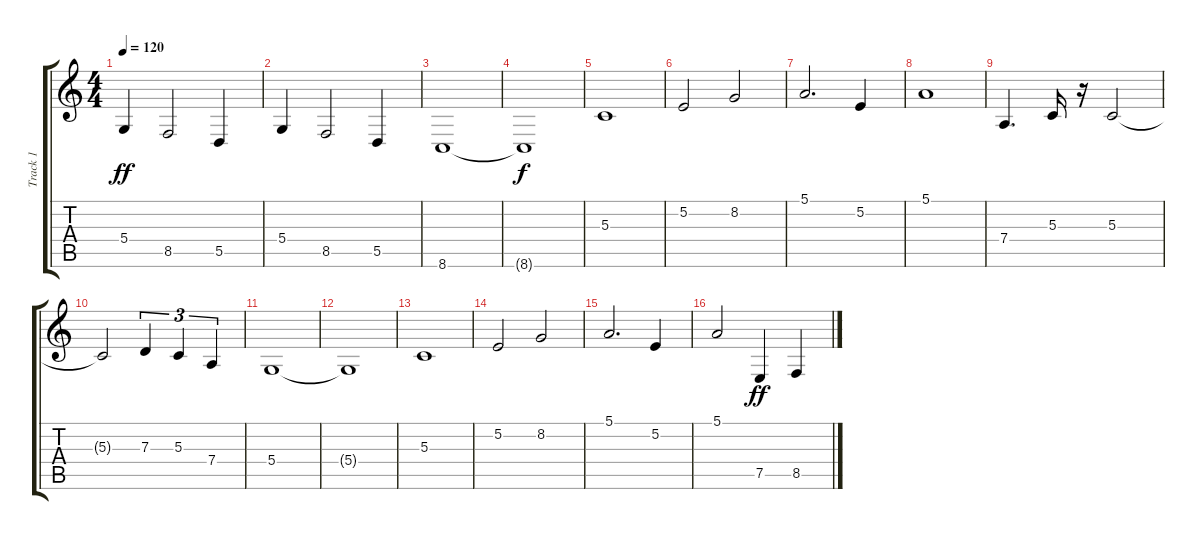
\track ("Track 1" "Track 1") {instrument trombone}
\staff {score tabs}
\tuning (E4 B3 G3 D3 A2 E2) {hide}
\ts (4 4)
\tempo 120
\clef g2
\ks c
5.4.4{dy ff} 8.5.2 5.5.4 |
5.4.4 8.5.2 5.5.4 |
8.6.1 |
8.6{t}.1{dy f} |
5.3.1{instrument clarinet} |
5.2.2 8.2.2 |
5.1.2{d} 5.2.4 |
5.1.1 |
7.4.4{d instrument englishhorn} 5.3.16 r.16 5.3.2 |
5.3{t}.2 7.3.4{tu (3 2)} 5.3.4{tu (3 2)} 7.4.4{tu (3 2)} |
5.4.1 |
5.4{t}.1 |
5.3.1{instrument clarinet} |
5.2.2 8.2.2 |
5.1.2{d} 5.2.4 |
5.1.2 7.5.4{dy ff instrument bassoon} 8.5.4
